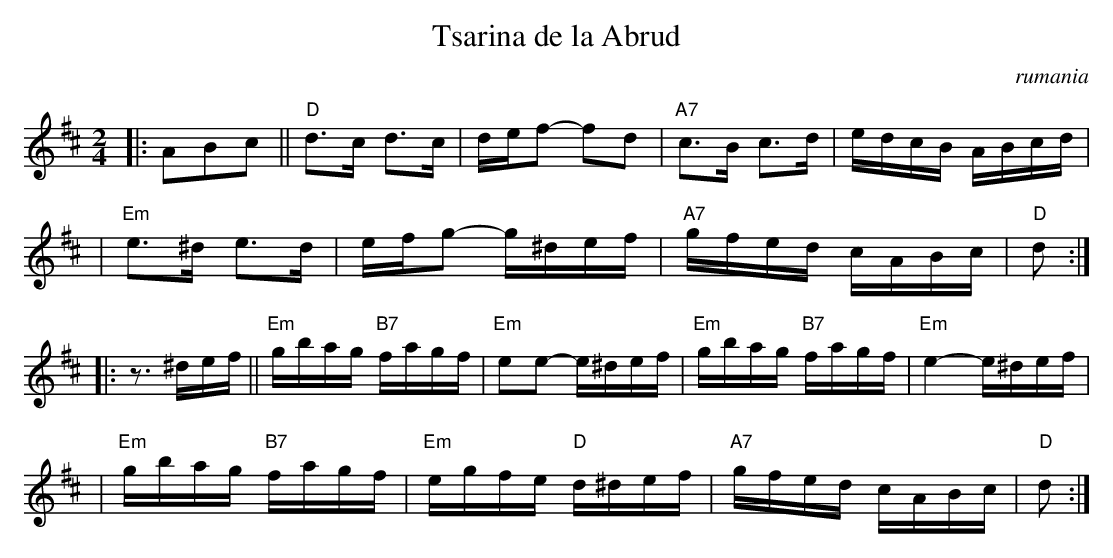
X:1
T: Tsarina de la Abrud
O:rumania
M: 2/4
L: 1/16
K: D
|: A2B2c2 \
|| "D"d3c d3c | def2- f2d2 | "A7"c3B c3d | edcB ABcd |
|  "Em"e3^d e3d | efg2- g^def | "A7"gfed cABc | "D"d2 :|
|: z3 ^def \
|| "Em"gbag "B7"fagf | "Em"e2e2- e^def | "Em"gbag "B7"fagf | "Em"e4- e^def |
|  "Em"gbag "B7"fagf | "Em"egfe "D"d^def | "A7"gfed cABc | "D"d2 :|
